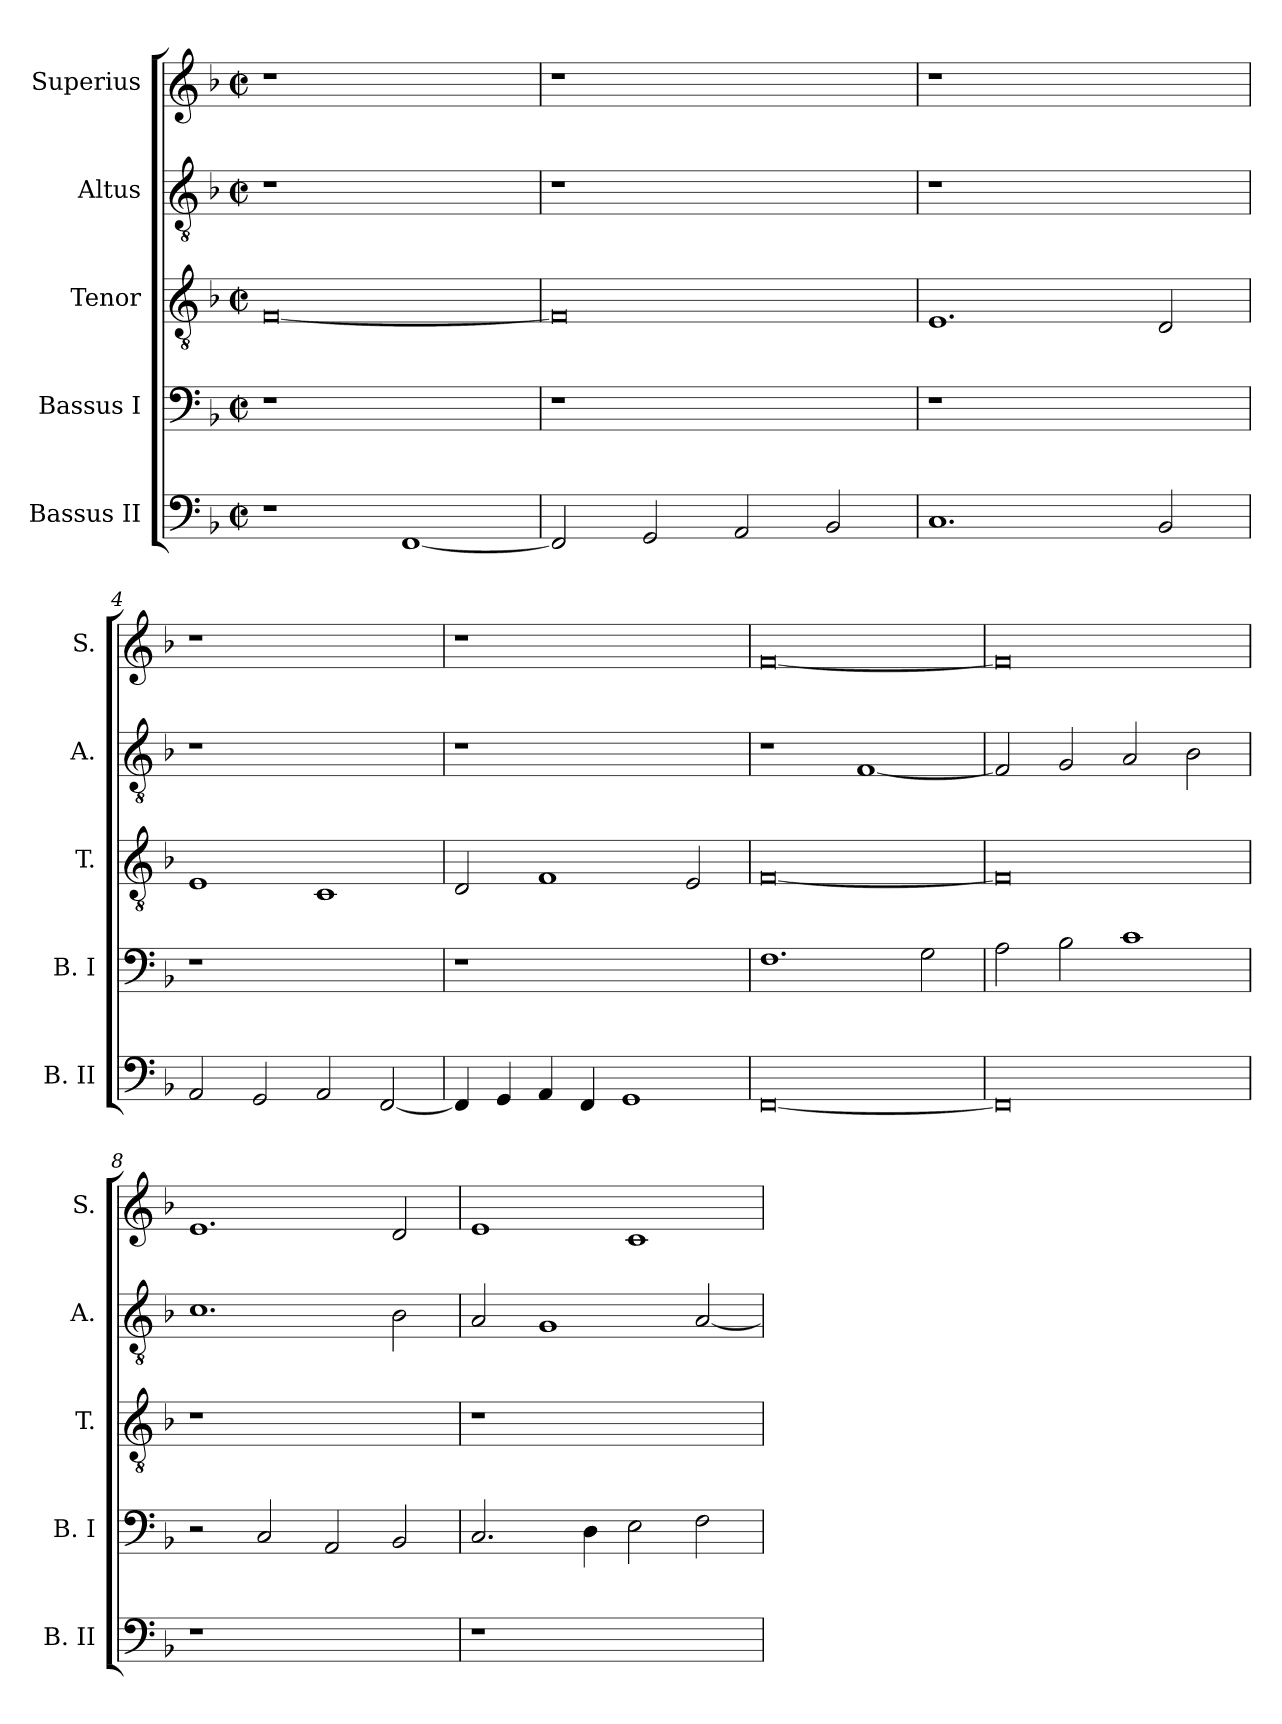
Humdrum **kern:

**kern	**kern	**kern	**kern	**kern
*part5	*part4	*part3	*part2	*part1
*staff5	*staff4	*staff3	*staff2	*staff1
*I"Bassus II	*I"Bassus I	*I"Tenor	*I"Altus	*I"Superius
*I'B. II	*I'B. I	*I'T.	*I'A.	*I'S.
!!LO:PB:g=z
*clefF4	*clefF4	*clefGv2	*clefGv2	*clefG2
*	*	*ITrd7c12	*ITrd7c12	*
*k[b-]	*k[b-]	*k[b-]	*k[b-]	*k[b-]
*F:	*F:	*F:	*F:	*F:
*M2/2	*M2/2	*M2/2	*M2/2	*M2/2
*met(c|)	*met(c|)	*met(c|)	*met(c|)	*met(c|)
=1	=1	=1	=1	=1
!	!LO:N:vis=1	!	!LO:N:vis=1	!LO:N:vis=1
1r	1r	[<0FFi	1r	1r
[<1FFi	1ryy	.	1ryy	1ryy
=2	=2	=2	=2	=2
!	!LO:N:vis=1	!	!LO:N:vis=1	!LO:N:vis=1
2FFi/]	1r	0FFi]	1r	1r
2GGi/	.	.	.	.
2AAi/	1ryy	.	1ryy	1ryy
2BB-i/	.	.	.	.
=3	=3	=3	=3	=3
!	!LO:N:vis=1	!	!LO:N:vis=1	!LO:N:vis=1
1.Ci	1r	1.EEi	1r	1r
.	1ryy	.	1ryy	1ryy
2BB-i/	.	2DDi/	.	.
=4	=4	=4	=4	=4
!	!LO:N:vis=1	!	!LO:N:vis=1	!LO:N:vis=1
2AAi/	1r	1EEi	1r	1r
2GGi/	.	.	.	.
2AAi/	1ryy	1CCi	1ryy	1ryy
[<2FFi/	.	.	.	.
=5	=5	=5	=5	=5
!	!LO:N:vis=1	!	!LO:N:vis=1	!LO:N:vis=1
4FFi/]	1r	2DDi/	1r	1r
4GGi/	.	.	.	.
4AAi/	.	1FFi	.	.
4FFi/	.	.	.	.
1GGi	1ryy	.	1ryy	1ryy
.	.	2EEi/	.	.
!!LO:LB:g=z
=6	=6	=6	=6	=6
[<0FFi	1.Fi	[<0FFi	1r	[<0fi
.	.	.	[<1FFi	.
.	2Gi\	.	.	.
=7	=7	=7	=7	=7
0FFi]	2Ai\	0FFi]	2FFi/]	0fi]
.	2B-i\	.	2GGi/	.
.	1ci	.	2AAi/	.
.	.	.	2BB-i\	.
=8	=8	=8	=8	=8
!LO:N:vis=1	!	!LO:N:vis=1	!	!
1r	2r	1r	1.Ci	1.ei
.	2Ci/	.	.	.
1ryy	2AAi/	1ryy	.	.
.	2BB-i/	.	2BB-i\	2di/
=9	=9	=9	=9	=9
!LO:N:vis=1	!	!LO:N:vis=1	!	!
1r	2.Ci/	1r	2AAi/	1ei
.	.	.	1GGi	.
.	4Di\	.	.	.
1ryy	2Ei\	1ryy	.	1ci
.	2Fi\	.	[<2AAi/	.
=	=	=	=	=
*-	*-	*-	*-	*-
